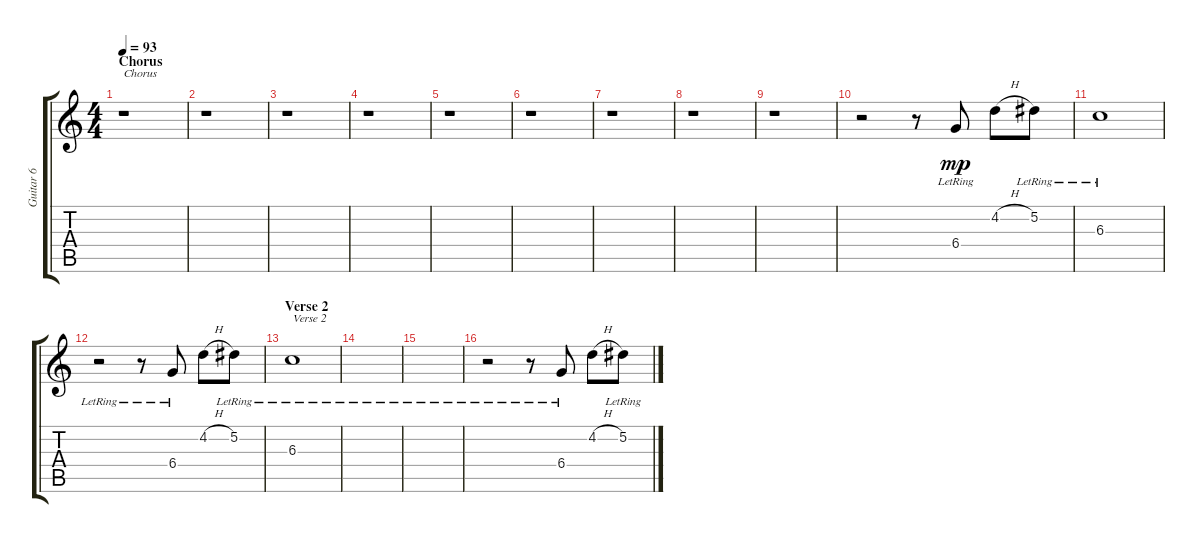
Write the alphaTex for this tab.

\track ("Guitar 6" "Guitar 6") {instrument electricguitarclean}
\staff {score tabs}
\tuning (Eb4 Bb3 Gb3 Db3 Ab2 Eb2) {hide}
\ts (4 4)
\section ("" "Chorus")
\tempo 93
\clef g2
\ks c
r.1{txt "Chorus" dy mp} |
r.1 |
r.1 |
r.1 |
r.1 |
r.1 |
r.1 |
r.1 |
r.1 |
r.2 r.8 6.4{lr}.8 4.2{h}.8 5.2{lr}.8 |
6.3{lr}.1 |
r.2 r.8 6.4{lr}.8 4.2{h}.8 5.2{lr}.8 |
\section ("" "Verse 2")
6.3{lr}.1{txt "Verse 2"} |
|
|
r.2 r.8 6.4{lr}.8 4.2{h}.8 5.2{lr}.8
